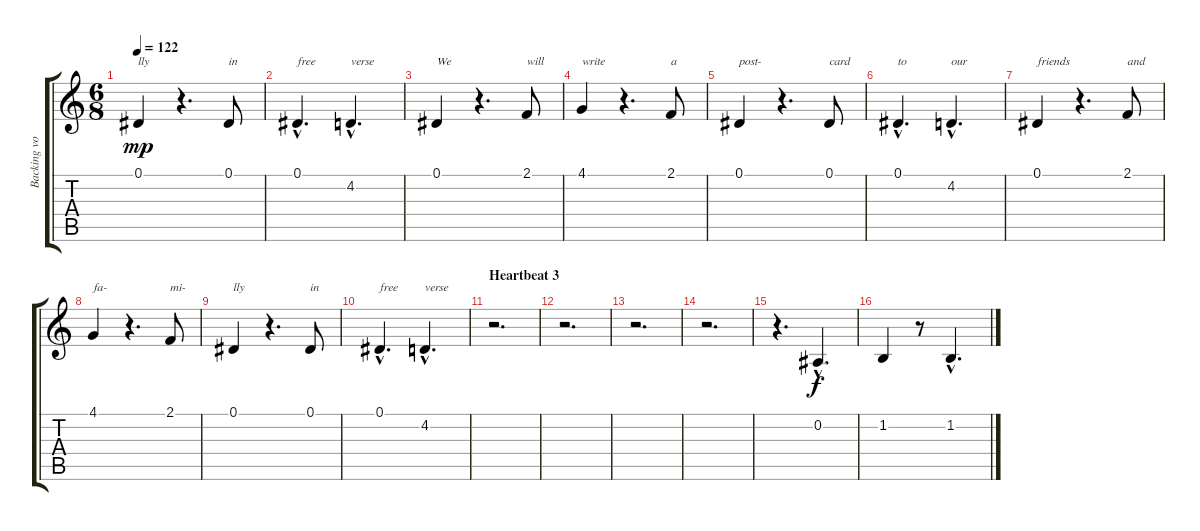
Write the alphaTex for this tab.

\track ("Backing vocals" "Backing vo") {instrument clarinet}
\staff {score tabs}
\tuning (Eb4 Bb3 Gb3 Db3 Ab2 Eb2) {hide}
\ts (6 8)
\tempo 122
\clef g2
\ks c
0.1.4{txt "lly" dy mp} r.4{d} 0.1.8{txt "in"} |
0.1{hac}.4{d txt "free"} 4.2{hac}.4{d txt "verse"} |
0.1.4{txt "We"} r.4{d} 2.1.8{txt "will"} |
4.1.4{txt "write"} r.4{d} 2.1.8{txt "a"} |
0.1.4{txt "post-"} r.4{d} 0.1.8{txt "card"} |
0.1{hac}.4{d txt "to"} 4.2{hac}.4{d txt "our"} |
0.1.4{txt "friends"} r.4{d} 2.1.8{txt "and"} |
4.1.4{txt "fa-"} r.4{d} 2.1.8{txt "mi-"} |
0.1.4{txt "lly"} r.4{d} 0.1.8{txt "in"} |
0.1{hac}.4{d txt "free"} 4.2{hac}.4{d txt "verse"} |
\section ("" "Heartbeat 3")
r.2{d} |
r.2{d} |
r.2{d} |
r.2{d} |
r.4{d} 0.2{hac}.4{d dy f} |
1.2.4 r.8 1.2{hac}.4{d}
